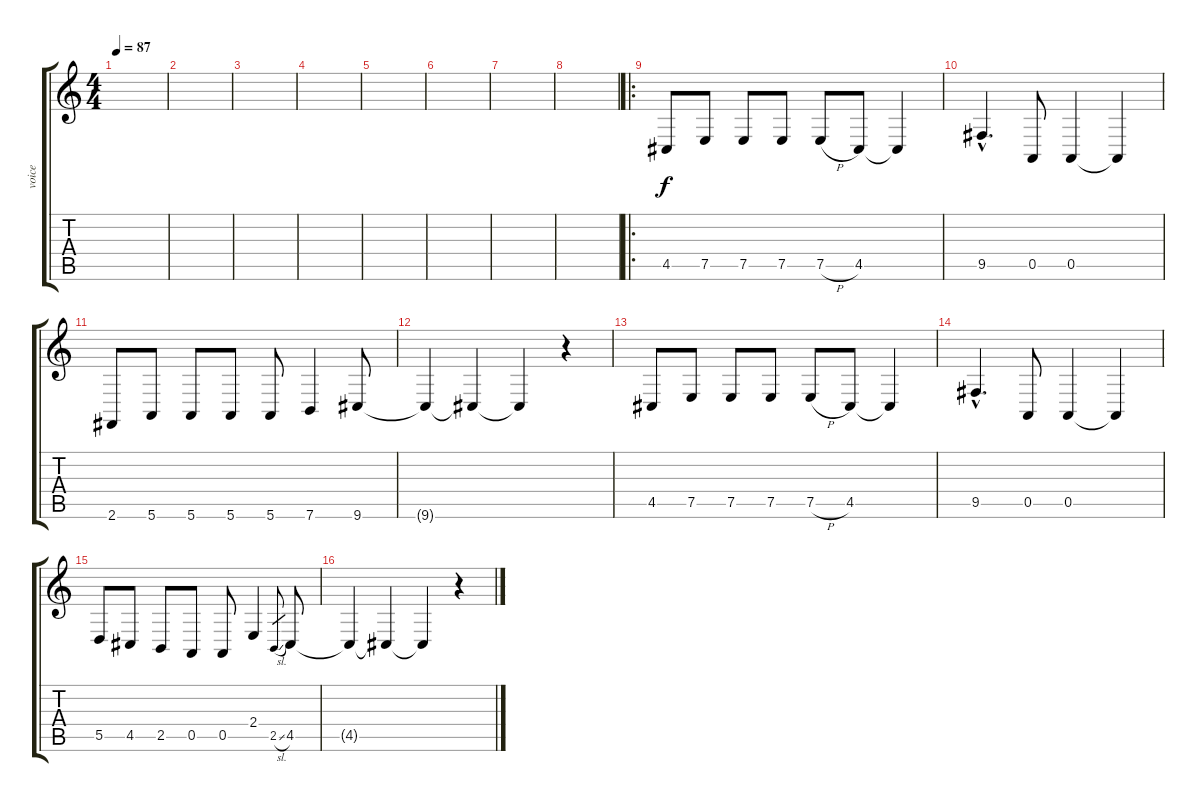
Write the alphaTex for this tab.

\track ("voice" "voice") {instrument lead6voice}
\staff {score tabs}
\tuning (E4 B3 G3 D3 A2 E2) {hide}
\ts (4 4)
\tempo 87
\clef g2
\ks c
|
|
|
|
|
|
|
|
\ro
\section ("" "")
4.5.8 7.5.8 7.5.8 7.5.8 7.5{h}.8 4.5.8 4.5{t}.4 |
9.5{hac}.4{d} 0.5.8 0.5.4 0.5{t}.4 |
2.6.8 5.6.8 5.6.8 5.6.8 5.6.8 7.6.4 9.6.8 |
9.6{t}.4 9.6{t}.4 9.6{t}.4 r.4 |
4.5.8 7.5.8 7.5.8 7.5.8 7.5{h}.8 4.5.8 4.5{t}.4 |
9.5{hac}.4{d} 0.5.8 0.5.4 0.5{t}.4 |
5.5.8 4.5.8 2.5.8 0.5.8 0.5.8 2.4.4 2.5{sl}.8{gr} 4.5.8 |
4.5{t}.4 4.5{t}.4 4.5{t}.4 r.4
